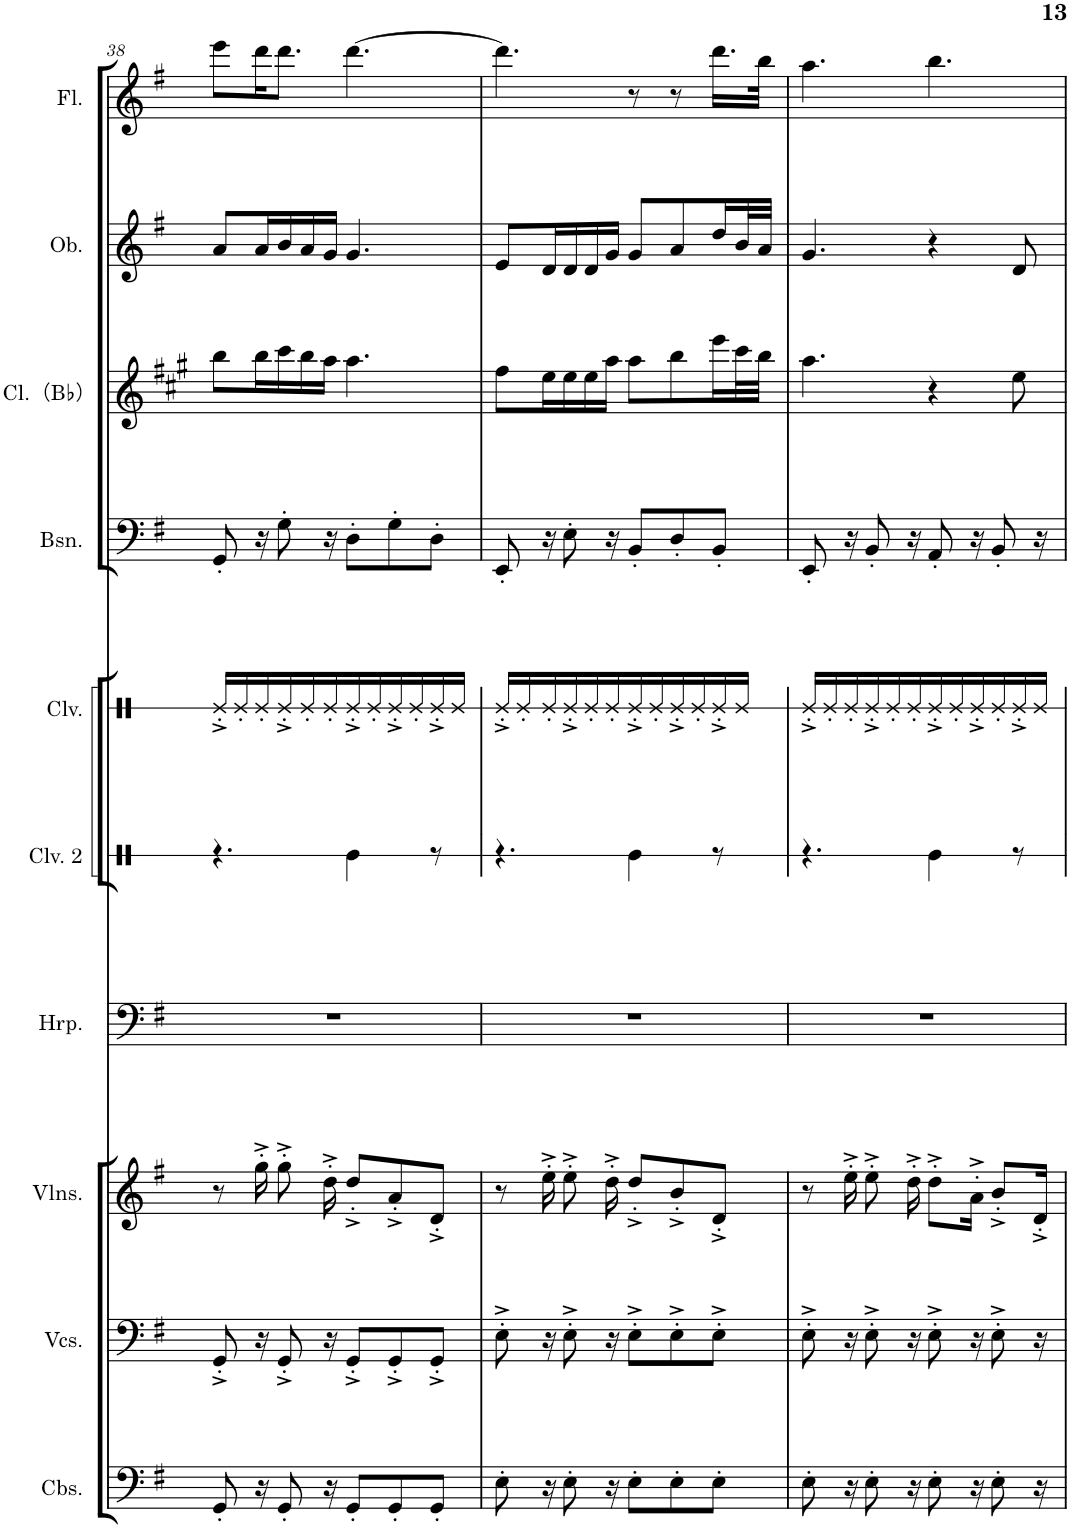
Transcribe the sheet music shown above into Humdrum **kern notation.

**kern	**kern	**kern	**kern	**kern	**kern	**kern	**kern	**kern	**kern
*part10	*part9	*part8	*part7	*part6	*part5	*part4	*part3	*part2	*part1
*staff10	*staff9	*staff8	*staff7	*staff6	*staff5	*staff4	*staff3	*staff2	*staff1
*I"乐队低音提琴	*I"乐队大提琴	*I"乐队小提琴	*I"西洋筝	*I"响棒 2	*I"响棒	*I"大管	*I"Hulurinet（Bb）	*I"西洋双簧笙	*I"西洋铁笛
!!LO:PB:g=z
*clefF4	*clefF4	*clefG2	*clefF4	*clefX	*clefX	*clefF4	*clefG2	*clefG2	*clefG2
*Trd7c12	*	*	*	*	*	*	*Trd1c2	*	*
*k[f#]	*k[f#]	*k[f#]	*k[f#]	*k[]	*k[]	*k[f#]	*k[f#c#g#]	*k[f#]	*k[f#]
*M6/8	*M6/8	*M6/8	*M6/8	*M6/8	*M6/8	*M6/8	*M6/8	*M6/8	*M6/8
=38	=38	=38	=38	=38	=38	=38	=38	=38	=38
8GG'/	8GG'^/	8r	2.r	4.r	16Re'^/LL	8GG'/	8bb\L	8a/L	8eee\L
.	.	.	.	.	16Re'/	.	.	.	.
16r	16r	16gg'^\	.	.	16Re'/	16r	16bb\L	16a/L	16ddd\K
8GG'/	8GG'^/	8gg'^\	.	.	16Re'^/	8G'\	16ccc#\	16b/	8.ddd\J
.	.	.	.	.	16Re'/	.	16bb\	16a/	.
16r	16r	16dd'^\	.	.	16Re'/	16r	16aa\JJ	16g/JJ	.
8GG'/L	8GG'^/L	8dd'^/L	.	4Re\	16Re'^/	8D'\L	4.aa\	4.g/	[4.ddd\
.	.	.	.	.	16Re'/	.	.	.	.
8GG'/	8GG'^/	8a'^/	.	.	16Re'^/	8G'\	.	.	.
.	.	.	.	.	16Re'/	.	.	.	.
8GG'/J	8GG'^/J	8d'^/J	.	8r	16Re'^/	8D'\J	.	.	.
.	.	.	.	.	16Re/JJ	.	.	.	.
=39	=39	=39	=39	=39	=39	=39	=39	=39	=39
8E'\	8E'^\	8r	2.r	4.r	16Re'^/LL	8EE'/	8ff#\L	8e/L	4.ddd\]
.	.	.	.	.	16Re'/	.	.	.	.
16r	16r	16ee'^\	.	.	16Re'/	16r	16ee\L	16d/L	.
8E'\	8E'^\	8ee'^\	.	.	16Re'^/	8E'\	16ee\	16d/	.
.	.	.	.	.	16Re'/	.	16ee\	16d/	.
16r	16r	16dd'^\	.	.	16Re'/	16r	16aa\JJ	16g/JJ	.
8E'\L	8E'^\L	8dd'^/L	.	4Re\	16Re'^/	8BB'/L	8aa\L	8g/L	8r
.	.	.	.	.	16Re'/	.	.	.	.
8E'\	8E'^\	8b'^/	.	.	16Re'^/	8D'/	8bb\	8a/	8r
.	.	.	.	.	16Re'/	.	.	.	.
8E'\J	8E'^\J	8d'^/J	.	8r	16Re'^/	8BB'/J	16eee\L	16dd/L	16.ddd\LL
.	.	.	.	.	16Re/JJ	.	32ccc#\L	32b/L	.
.	.	.	.	.	.	.	32bb\JJJ	32a/JJJ	32bb\JJk
=40	=40	=40	=40	=40	=40	=40	=40	=40	=40
8E'\	8E'^\	8r	2.r	4.r	16Re'^/LL	8EE'/	4.aa\	4.g/	4.aa\
.	.	.	.	.	16Re'/	.	.	.	.
16r	16r	16ee'^\	.	.	16Re'/	16r	.	.	.
8E'\	8E'^\	8ee'^\	.	.	16Re'^/	8BB'/	.	.	.
.	.	.	.	.	16Re'/	.	.	.	.
16r	16r	16dd'^\	.	.	16Re'/	16r	.	.	.
8E'\	8E'^\	8dd'^\L	.	4Re\	16Re'^/	8AA'/	4r	4r	4.bb\
.	.	.	.	.	16Re'/	.	.	.	.
16r	16r	16a'^\Jk	.	.	16Re'^/	16r	.	.	.
8E'\	8E'^\	8b'^/L	.	.	16Re'/	8BB'/	.	.	.
.	.	.	.	8r	16Re'^/	.	8ee\	8d/	.
16r	16r	16d'^/Jk	.	.	16Re/JJ	16r	.	.	.
=	=	=	=	=	=	=	=	=	=
*-	*-	*-	*-	*-	*-	*-	*-	*-	*-
